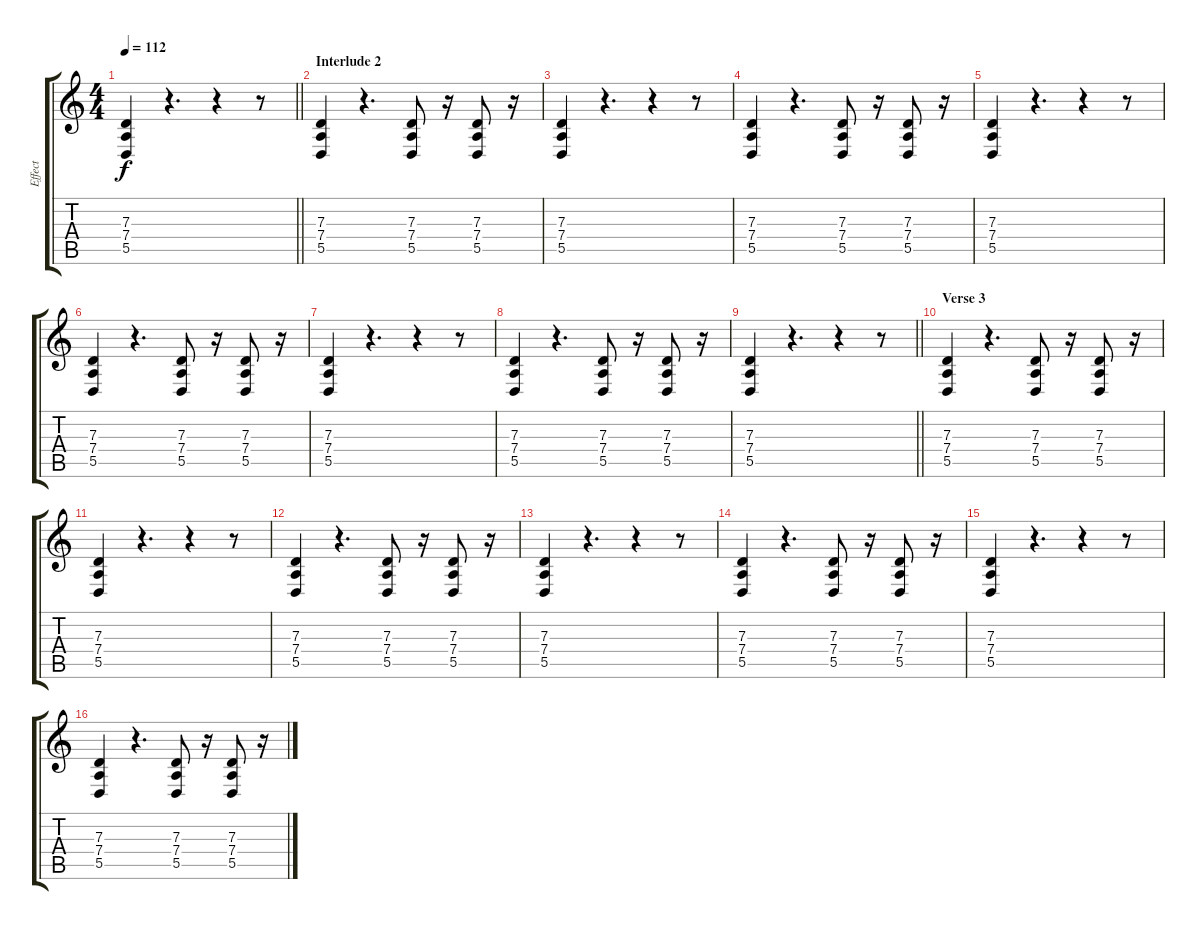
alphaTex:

\track ("Effect" "Effect") {instrument lead1square}
\staff {score tabs}
\tuning (E4 B3 G3 D3 A2 E2) {hide}
\ts (4 4)
\tempo 112
\clef g2
\barLineRight lightlight
\ks c
(7.3 7.4 5.5).4{dy f} r.4{d} r.4 r.8 |
\section ("" "Interlude 2")
(7.3 7.4 5.5).4 r.4{d} (7.3 7.4 5.5).8 r.16 (7.3 7.4 5.5).8 r.16 |
(7.3 7.4 5.5).4 r.4{d} r.4 r.8 |
(7.3 7.4 5.5).4 r.4{d} (7.3 7.4 5.5).8 r.16 (7.3 7.4 5.5).8 r.16 |
(7.3 7.4 5.5).4 r.4{d} r.4 r.8 |
(7.3 7.4 5.5).4 r.4{d} (7.3 7.4 5.5).8 r.16 (7.3 7.4 5.5).8 r.16 |
(7.3 7.4 5.5).4 r.4{d} r.4 r.8 |
(7.3 7.4 5.5).4 r.4{d} (7.3 7.4 5.5).8 r.16 (7.3 7.4 5.5).8 r.16 |
\barLineRight lightlight
(7.3 7.4 5.5).4 r.4{d} r.4 r.8 |
\section ("" "Verse 3")
(7.3 7.4 5.5).4 r.4{d} (7.3 7.4 5.5).8 r.16 (7.3 7.4 5.5).8 r.16 |
(7.3 7.4 5.5).4 r.4{d} r.4 r.8 |
(7.3 7.4 5.5).4 r.4{d} (7.3 7.4 5.5).8 r.16 (7.3 7.4 5.5).8 r.16 |
(7.3 7.4 5.5).4 r.4{d} r.4 r.8 |
(7.3 7.4 5.5).4 r.4{d} (7.3 7.4 5.5).8 r.16 (7.3 7.4 5.5).8 r.16 |
(7.3 7.4 5.5).4 r.4{d} r.4 r.8 |
(7.3 7.4 5.5).4 r.4{d} (7.3 7.4 5.5).8 r.16 (7.3 7.4 5.5).8 r.16
